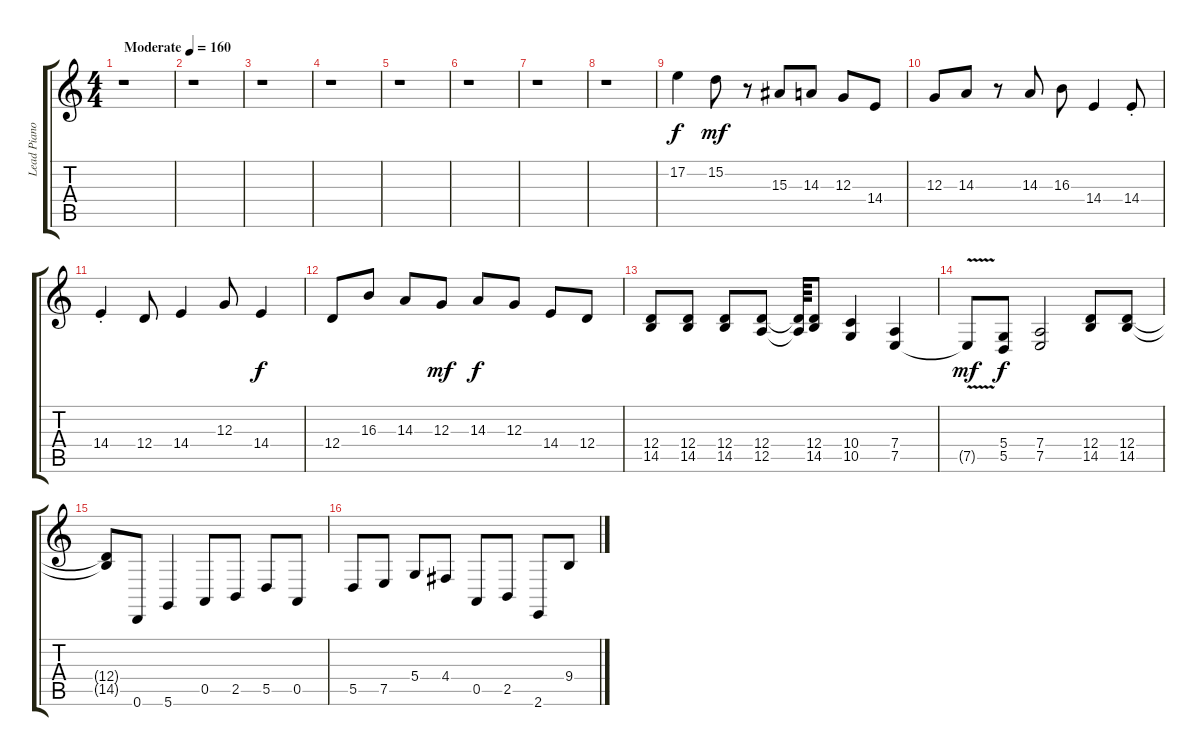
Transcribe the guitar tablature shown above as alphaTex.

\track ("Lead Piano" "Lead Piano") {instrument brightacousticpiano}
\staff {score tabs}
\tuning (E4 B3 G3 D3 A2 D2) {hide}
\ts (4 4)
\tempo (160 "Moderate")
\clef g2
\ks c
r.1{dy f instrument brightacousticpiano} |
r.1 |
r.1 |
r.1 |
r.1 |
r.1 |
r.1 |
r.1 |
17.2.4 15.2.8{dy mf} r.8 15.3.8 14.3.8 12.3.8 14.4.8 |
12.3.8 14.3.8 r.8 14.3.8 16.3.8 14.4.4 14.4{st}.8 |
14.4{st}.4 12.4.8 14.4.4 12.3.8 14.4.4{dy f} |
12.4.8 16.3.8 14.3.8 12.3.8{dy mf} 14.3.8{dy f} 12.3.8 14.4.8 12.4.8 |
(12.4 14.5).8 (12.4 14.5).8 (12.4 14.5).8 (12.4 12.5).8 (12.4{t} 12.5{t}).64 (12.4 14.5).8 (10.4 10.5).4 (7.4 7.5).4 |
7.5{v t}.8{dy mf} (5.4 5.5).8{dy f} (7.4 7.5).2 (12.4 14.5).8 (12.4 14.5).8 |
(12.4{t} 14.5{t}).8 0.6.8 5.6.4 0.5.8 2.5.8 5.5.8 0.5.8 |
5.5.8 7.5.8 5.4.8 4.4.8 0.5.8 2.5.8 2.6.8 9.4.8
